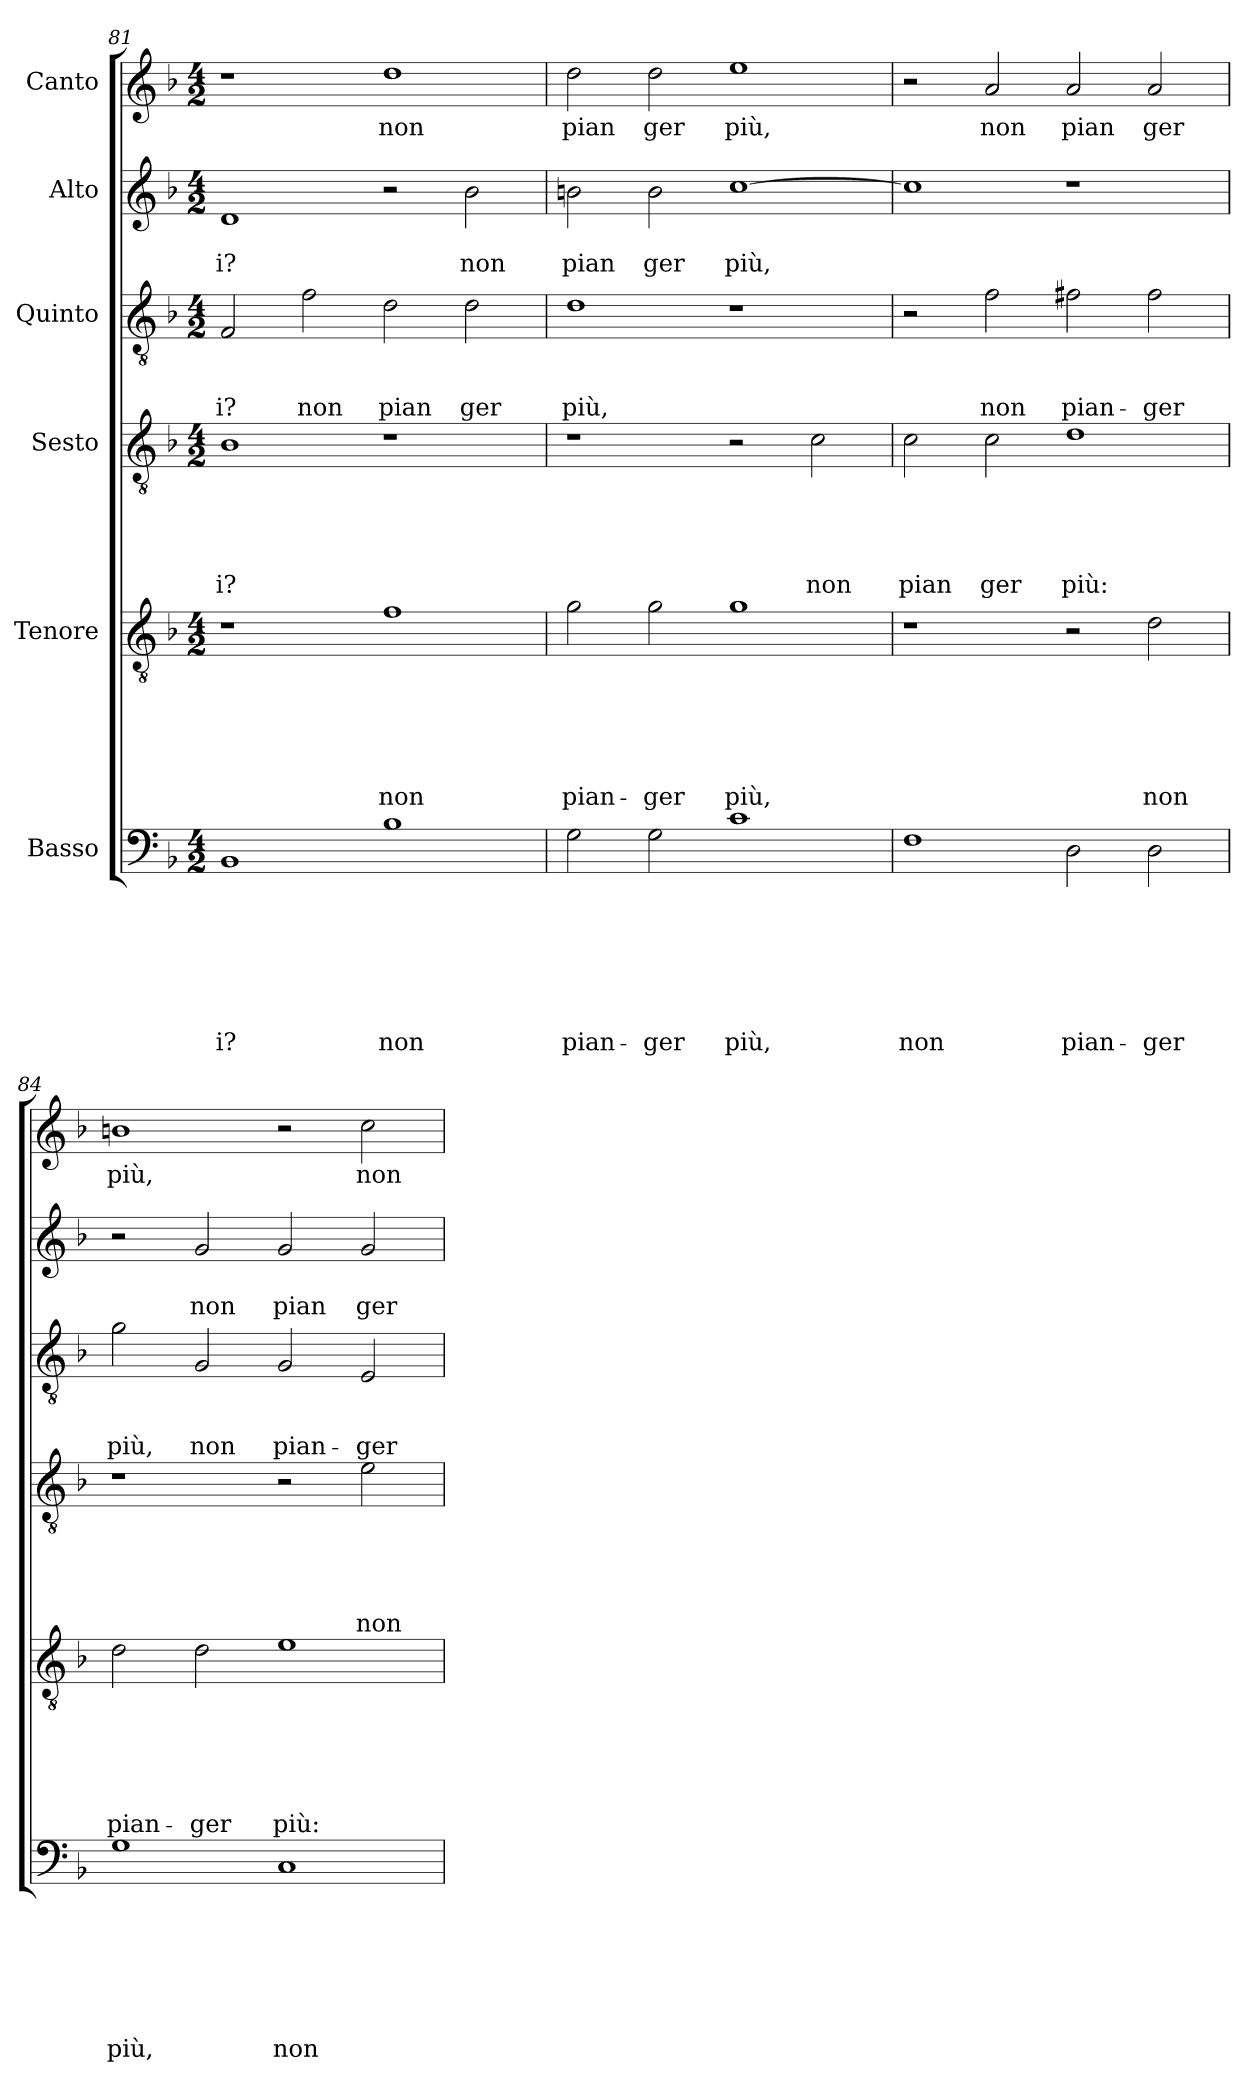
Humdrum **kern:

**kern	**text	**text	**text	**text	**text	**text	**text	**kern	**text	**text	**text	**text	**text	**text	**kern	**text	**text	**text	**text	**text	**kern	**text	**text	**text	**kern	**text	**text	**kern	**text
*part6	*part6	*part6	*part6	*part6	*part6	*part6	*part6	*part5	*part5	*part5	*part5	*part5	*part5	*part5	*part4	*part4	*part4	*part4	*part4	*part4	*part3	*part3	*part3	*part3	*part2	*part2	*part2	*part1	*part1
*staff6	*staff6	*staff6	*staff6	*staff6	*staff6	*staff6	*staff6	*staff5	*staff5	*staff5	*staff5	*staff5	*staff5	*staff5	*staff4	*staff4	*staff4	*staff4	*staff4	*staff4	*staff3	*staff3	*staff3	*staff3	*staff2	*staff2	*staff2	*staff1	*staff1
*I"Basso	*	*	*	*	*	*	*	*I"Tenore	*	*	*	*	*	*	*I"Sesto	*	*	*	*	*	*I"Quinto	*	*	*	*I"Alto	*	*	*I"Canto	*
*clefF4	*	*	*	*	*	*	*	*clefGv2	*	*	*	*	*	*	*clefGv2	*	*	*	*	*	*clefGv2	*	*	*	*clefG2	*	*	*clefG2	*
*ITrd-3c-5	*	*	*	*	*	*	*	*ITrd-3c-5	*	*	*	*	*	*	*	*	*	*	*	*	*ITrd-3c-5	*	*	*	*ITrd-3c-5	*	*	*ITrd-3c-5	*
*k[b-e-]	*	*	*	*	*	*	*	*k[b-e-]	*	*	*	*	*	*	*k[b-]	*	*	*	*	*	*k[b-e-]	*	*	*	*k[b-e-]	*	*	*k[b-e-]	*
*B-:	*	*	*	*	*	*	*	*B-:	*	*	*	*	*	*	*F:	*	*	*	*	*	*B-:	*	*	*	*B-:	*	*	*B-:	*
*M4/2	*	*	*	*	*	*	*	*M4/2	*	*	*	*	*	*	*M4/2	*	*	*	*	*	*M4/2	*	*	*	*M4/2	*	*	*M4/2	*
=81	=81	=81	=81	=81	=81	=81	=81	=81	=81	=81	=81	=81	=81	=81	=81	=81	=81	=81	=81	=81	=81	=81	=81	=81	=81	=81	=81	=81	=81
!	!	!	!	!	!	!	!LO:LY:b	!	!	!	!	!	!	!	!	!	!	!	!	!LO:LY:b	!	!	!	!LO:LY:b	!	!	!LO:LY:b	!	!
1E-	.	.	.	.	.	.	-i?	1r	.	.	.	.	.	.	1B-	.	.	.	.	-i?	2B-/	.	.	i?	1g	.	i?	1r	.
!	!	!	!	!	!	!	!	!	!	!	!	!	!	!	!	!	!	!	!	!	!	!	!	!LO:LY:b	!	!	!	!	!
.	.	.	.	.	.	.	.	.	.	.	.	.	.	.	.	.	.	.	.	.	2b-\	.	.	non	.	.	.	.	.
!	!	!	!	!	!	!	!LO:LY:b	!	!	!	!	!	!	!LO:LY:b	!	!	!	!	!	!	!	!	!	!LO:LY:b	!	!	!	!	!LO:LY:b
1e-	.	.	.	.	.	.	non	1b-	.	.	.	.	.	non	1r	.	.	.	.	.	2g\	.	.	pian	2r	.	.	1gg	non
!	!	!	!	!	!	!	!	!	!	!	!	!	!	!	!	!	!	!	!	!	!	!	!	!LO:LY:b	!	!	!LO:LY:b	!	!
.	.	.	.	.	.	.	.	.	.	.	.	.	.	.	.	.	.	.	.	.	2g\	.	.	ger	2ee-\	.	non	.	.
!!LO:LB:g=z
=82	=82	=82	=82	=82	=82	=82	=82	=82	=82	=82	=82	=82	=82	=82	=82	=82	=82	=82	=82	=82	=82	=82	=82	=82	=82	=82	=82	=82	=82
!	!	!	!	!	!	!	!LO:LY:b	!	!	!	!	!	!	!LO:LY:b	!	!	!	!	!	!	!	!	!	!LO:LY:b	!	!	!LO:LY:b	!	!LO:LY:b
2c\	.	.	.	.	.	.	pian-	2cc\	.	.	.	.	.	pian-	1r	.	.	.	.	.	1g	.	.	più,	2een\	.	pian	2gg\	pian
!	!	!	!	!	!	!	!LO:LY:b	!	!	!	!	!	!	!LO:LY:b	!	!	!	!	!	!	!	!	!	!	!	!	!LO:LY:b	!	!LO:LY:b
2c\	.	.	.	.	.	.	-ger	2cc\	.	.	.	.	.	-ger	.	.	.	.	.	.	.	.	.	.	2ee\	.	ger	2gg\	ger
!	!	!	!	!	!	!	!LO:LY:b	!	!	!	!	!	!	!LO:LY:b	!	!	!	!	!	!	!	!	!	!	!	!	!LO:LY:b	!	!LO:LY:b
1f	.	.	.	.	.	.	più,	1cc	.	.	.	.	.	più,	2r	.	.	.	.	.	1r	.	.	.	[>1ff	.	più,	1aa	più,
!	!	!	!	!	!	!	!	!	!	!	!	!	!	!	!	!	!	!	!	!LO:LY:b	!	!	!	!	!	!	!	!	!
.	.	.	.	.	.	.	.	.	.	.	.	.	.	.	2c\	.	.	.	.	non	.	.	.	.	.	.	.	.	.
=83	=83	=83	=83	=83	=83	=83	=83	=83	=83	=83	=83	=83	=83	=83	=83	=83	=83	=83	=83	=83	=83	=83	=83	=83	=83	=83	=83	=83	=83
!	!	!	!	!	!	!	!LO:LY:b	!	!	!	!	!	!	!	!	!	!	!	!	!LO:LY:b	!	!	!	!	!	!	!	!	!
1B-	.	.	.	.	.	.	non	1r	.	.	.	.	.	.	2c\	.	.	.	.	pian	2r	.	.	.	1ff]	.	.	2r	.
!	!	!	!	!	!	!	!	!	!	!	!	!	!	!	!	!	!	!	!	!LO:LY:b	!	!	!	!LO:LY:b	!	!	!	!	!LO:LY:b
.	.	.	.	.	.	.	.	.	.	.	.	.	.	.	2c\	.	.	.	.	ger	2b-\	.	.	non	.	.	.	2dd/	non
!	!	!	!	!	!	!	!LO:LY:b	!	!	!	!	!	!	!	!	!	!	!	!	!LO:LY:b	!	!	!	!LO:LY:b	!	!	!	!	!LO:LY:b
2G\	.	.	.	.	.	.	pian-	2r	.	.	.	.	.	.	1d	.	.	.	.	più:	2bn\	.	.	pian-	1r	.	.	2dd/	pian
!	!	!	!	!	!	!	!LO:LY:b	!	!	!	!	!	!	!LO:LY:b	!	!	!	!	!	!	!	!	!	!LO:LY:b	!	!	!	!	!LO:LY:b
2G\	.	.	.	.	.	.	-ger	2g\	.	.	.	.	.	non	.	.	.	.	.	.	2b\	.	.	-ger	.	.	.	2dd/	ger
=84	=84	=84	=84	=84	=84	=84	=84	=84	=84	=84	=84	=84	=84	=84	=84	=84	=84	=84	=84	=84	=84	=84	=84	=84	=84	=84	=84	=84	=84
!	!	!	!	!	!	!	!LO:LY:b	!	!	!	!	!	!	!LO:LY:b	!	!	!	!	!	!	!	!	!	!LO:LY:b	!	!	!	!	!LO:LY:b
1c	.	.	.	.	.	.	più,	2g\	.	.	.	.	.	pian-	1r	.	.	.	.	.	2cc\	.	.	più,	2r	.	.	1een	più,
!	!	!	!	!	!	!	!	!	!	!	!	!	!	!LO:LY:b	!	!	!	!	!	!	!	!	!	!LO:LY:b	!	!	!LO:LY:b	!	!
.	.	.	.	.	.	.	.	2g\	.	.	.	.	.	-ger	.	.	.	.	.	.	2c/	.	.	non	2cc/	.	non	.	.
!	!	!	!	!	!	!	!LO:LY:b	!	!	!	!	!	!	!LO:LY:b	!	!	!	!	!	!	!	!	!	!LO:LY:b	!	!	!LO:LY:b	!	!
1F	.	.	.	.	.	.	non	1a	.	.	.	.	.	più:	2r	.	.	.	.	.	2c/	.	.	pian-	2cc/	.	pian	2r	.
!	!	!	!	!	!	!	!	!	!	!	!	!	!	!	!	!	!	!	!	!LO:LY:b	!	!	!	!LO:LY:b	!	!	!LO:LY:b	!	!LO:LY:b
.	.	.	.	.	.	.	.	.	.	.	.	.	.	.	2e\	.	.	.	.	non	2A/	.	.	-ger	2cc/	.	ger	2ff\	non
=	=	=	=	=	=	=	=	=	=	=	=	=	=	=	=	=	=	=	=	=	=	=	=	=	=	=	=	=	=
*-	*-	*-	*-	*-	*-	*-	*-	*-	*-	*-	*-	*-	*-	*-	*-	*-	*-	*-	*-	*-	*-	*-	*-	*-	*-	*-	*-	*-	*-
